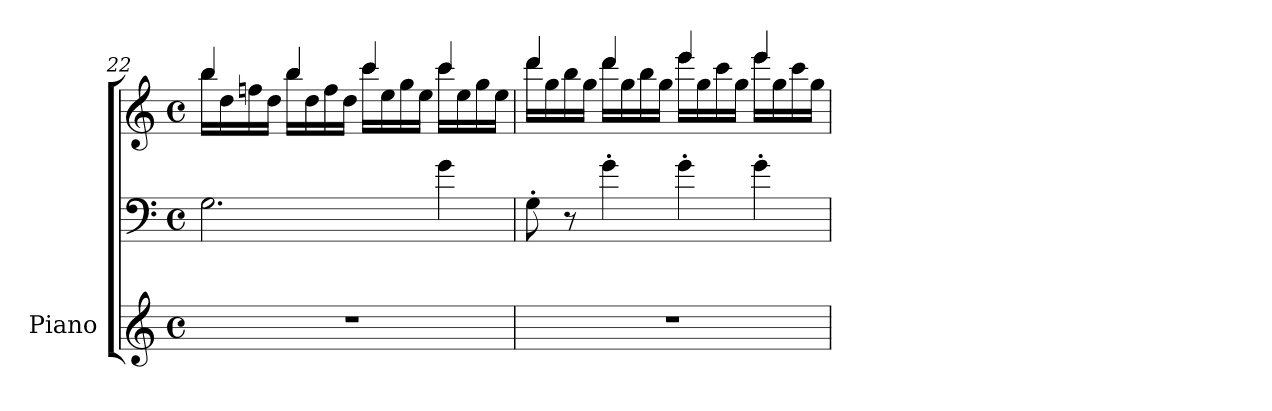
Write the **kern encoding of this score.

**kern	**kern	**kern
*part1	*part1	*part1
*staff3	*staff2	*staff1
*I"Piano	*	*
*I'Pno	*	*
*clefG2	*clefF4	*clefG2
*k[]	*k[]	*k[]
*M4/4	*M4/4	*M4/4
*met(c)	*met(c)	*met(c)
=22	=22	=22
*	*	*^
1r	2.G\	4bb/	16bb\LL
.	.	.	16dd\
.	.	.	16ffn\
.	.	.	16dd\JJ
.	.	4bb/	16bb\LL
.	.	.	16dd\
.	.	.	16ff\
.	.	.	16dd\JJ
.	.	4ccc/	16ccc\LL
.	.	.	16ee\
.	.	.	16gg\
.	.	.	16ee\JJ
.	4g\	4ccc/	16ccc\LL
.	.	.	16ee\
.	.	.	16gg\
.	.	.	16ee\JJ
=23	=23	=23	=23
1r	8G'\	4ddd/	16ddd\LL
.	.	.	16gg\
.	8r	.	16bb\
.	.	.	16gg\JJ
.	4g'\	4ddd/	16ddd\LL
.	.	.	16gg\
.	.	.	16bb\
.	.	.	16gg\JJ
.	4g'\	4eee/	16eee\LL
.	.	.	16gg\
.	.	.	16ccc\
.	.	.	16gg\JJ
.	4g'\	4eee/	16eee\LL
.	.	.	16gg\
.	.	.	16ccc\
.	.	.	16gg\JJ
*	*	*v	*v
=	=	=
*-	*-	*-
